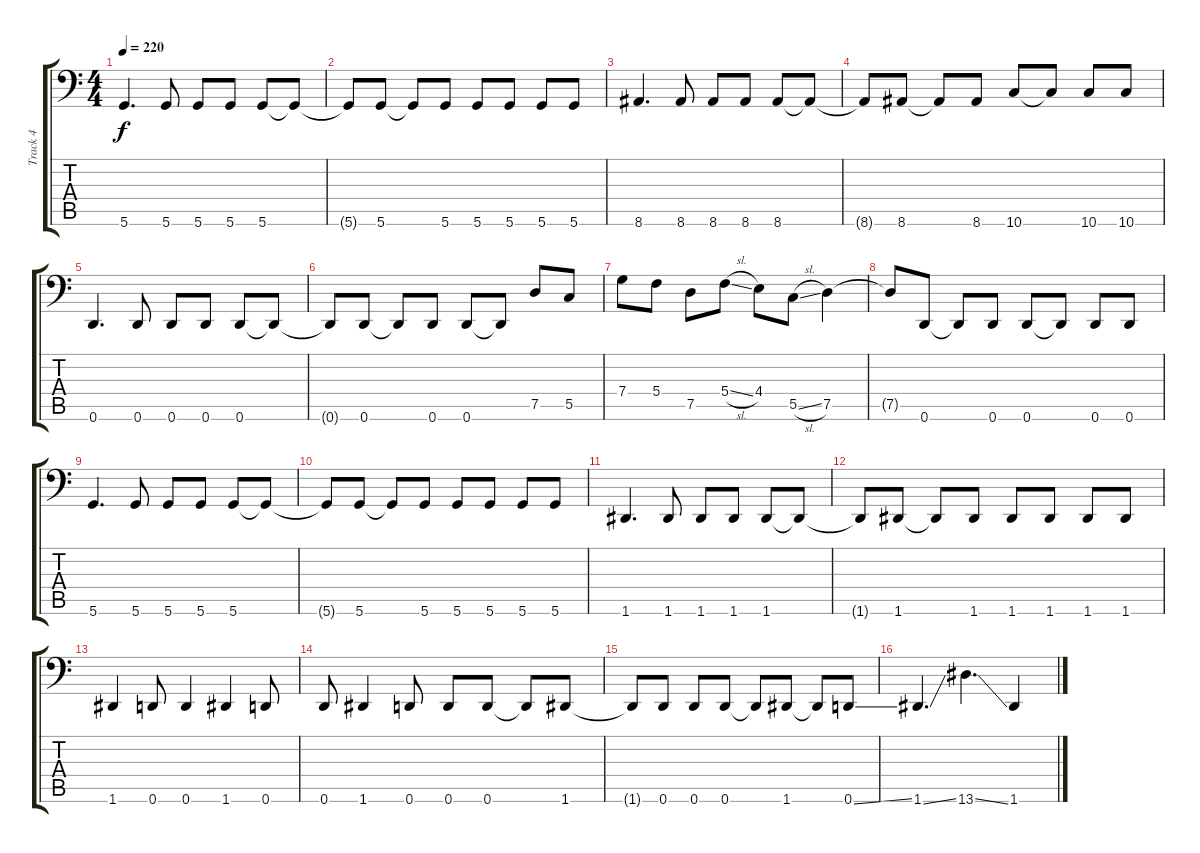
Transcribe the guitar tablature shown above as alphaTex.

\track ("Track 4" "Track 4") {instrument electricbassfinger}
\staff {score tabs}
\tuning (D3 A2 F2 C2 G1 D1) {hide}
\ts (4 4)
\tempo 220
\clef f4
\ks c
5.6.4{d dy f} 5.6.8 5.6.8 5.6.8 5.6.8 5.6{t}.8 |
5.6{t}.8 5.6.8 5.6{t}.8 5.6.8 5.6.8 5.6.8 5.6.8 5.6.8 |
8.6.4{d} 8.6.8 8.6.8 8.6.8 8.6.8 8.6{t}.8 |
8.6{t}.8 8.6.8 8.6{t}.8 8.6.8 10.6.8 10.6{t}.8 10.6.8 10.6.8 |
0.6.4{d} 0.6.8 0.6.8 0.6.8 0.6.8 0.6{t}.8 |
0.6{t}.8 0.6.8 0.6{t}.8 0.6.8 0.6.8 0.6{t}.8 7.5.8 5.5.8 |
7.4.8 5.4.8 7.5.8 5.4{sl}.8 4.4.8 5.5{sl}.8 7.5.4 |
7.5{t}.8 0.6.8 0.6{t}.8 0.6.8 0.6.8 0.6{t}.8 0.6.8 0.6.8 |
5.6.4{d} 5.6.8 5.6.8 5.6.8 5.6.8 5.6{t}.8 |
5.6{t}.8 5.6.8 5.6{t}.8 5.6.8 5.6.8 5.6.8 5.6.8 5.6.8 |
1.6.4{d} 1.6.8 1.6.8 1.6.8 1.6.8 1.6{t}.8 |
1.6{t}.8 1.6.8 1.6{t}.8 1.6.8 1.6.8 1.6.8 1.6.8 1.6.8 |
1.6.4 0.6.8 0.6.4 1.6.4 0.6.8 |
0.6.8 1.6.4 0.6.8 0.6.8 0.6.8 0.6{t}.8 1.6.8 |
1.6{t}.8 0.6.8 0.6.8 0.6.8 0.6{t}.8 1.6.8 1.6{t}.8 0.6{ss}.8 |
1.6{ss}.4{d} 13.6{ss}.4{d} 1.6.4
